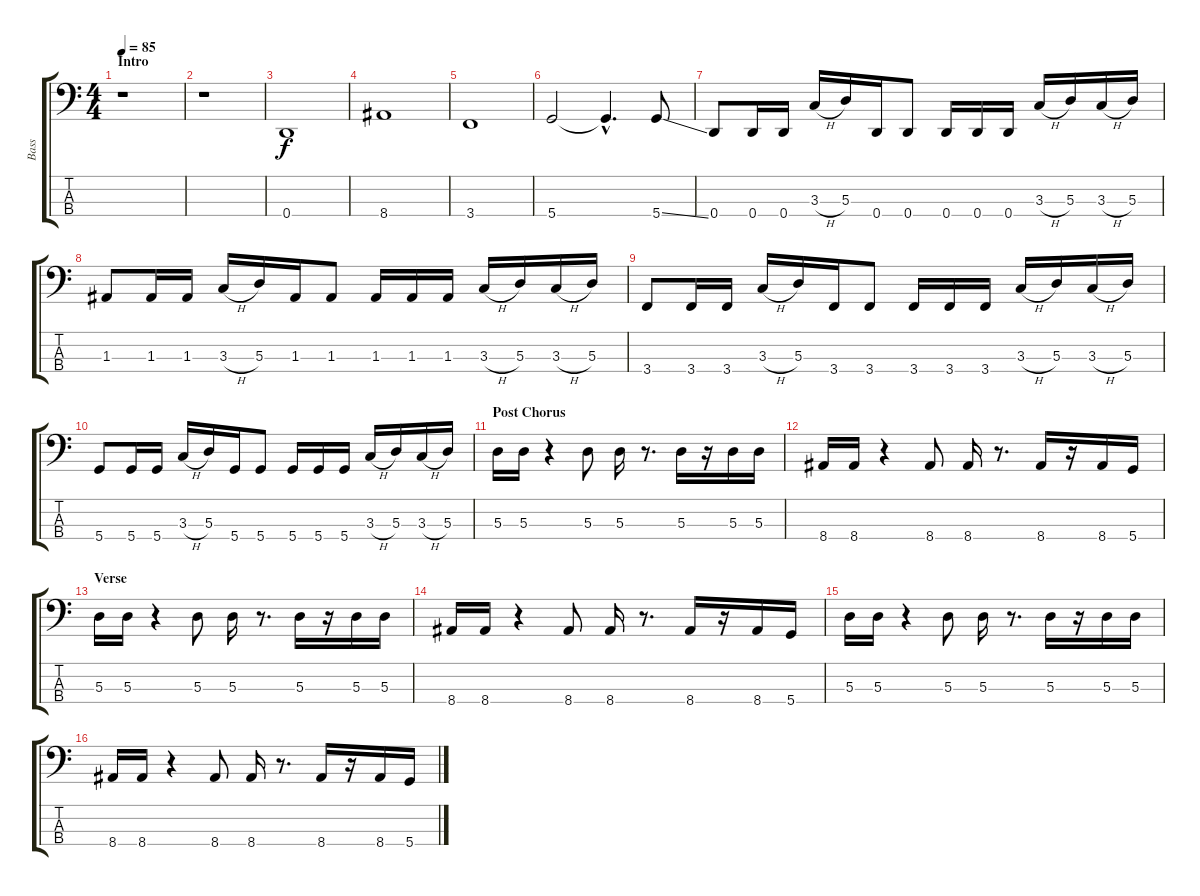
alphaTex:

\track ("Bass" "Bass") {instrument electricbassfinger}
\staff {score tabs}
\tuning (G2 D2 A1 D1) {hide}
\ts (4 4)
\section ("" "Intro")
\tempo 85
\clef f4
\ks c
r.1{dy f instrument electricbassfinger} |
r.1 |
0.4.1 |
8.4.1 |
3.4.1 |
5.4.2 5.4{hac t}.4{d} 5.4{ss}.8 |
0.4.8 0.4.16 0.4.16 3.3{h}.16 5.3.16 0.4.16 0.4.8 0.4.16 0.4.16 0.4.16 3.3{h}.16 5.3.16 3.3{h}.16 5.3.16 |
1.3.8 1.3.16 1.3.16 3.3{h}.16 5.3.16 1.3.16 1.3.8 1.3.16 1.3.16 1.3.16 3.3{h}.16 5.3.16 3.3{h}.16 5.3.16 |
3.4.8 3.4.16 3.4.16 3.3{h}.16 5.3.16 3.4.16 3.4.8 3.4.16 3.4.16 3.4.16 3.3{h}.16 5.3.16 3.3{h}.16 5.3.16 |
5.4.8 5.4.16 5.4.16 3.3{h}.16 5.3.16 5.4.16 5.4.8 5.4.16 5.4.16 5.4.16 3.3{h}.16 5.3.16 3.3{h}.16 5.3.16 |
\section ("" "Post Chorus")
5.3.16 5.3.16 r.4 5.3.8 5.3.16 r.8{d} 5.3.16 r.16 5.3.16 5.3.16 |
8.4.16 8.4.16 r.4 8.4.8 8.4.16 r.8{d} 8.4.16 r.16 8.4.16 5.4.16 |
\section ("" "Verse")
5.3.16 5.3.16 r.4 5.3.8 5.3.16 r.8{d} 5.3.16 r.16 5.3.16 5.3.16 |
8.4.16 8.4.16 r.4 8.4.8 8.4.16 r.8{d} 8.4.16 r.16 8.4.16 5.4.16 |
5.3.16 5.3.16 r.4 5.3.8 5.3.16 r.8{d} 5.3.16 r.16 5.3.16 5.3.16 |
8.4.16 8.4.16 r.4 8.4.8 8.4.16 r.8{d} 8.4.16 r.16 8.4.16 5.4.16
